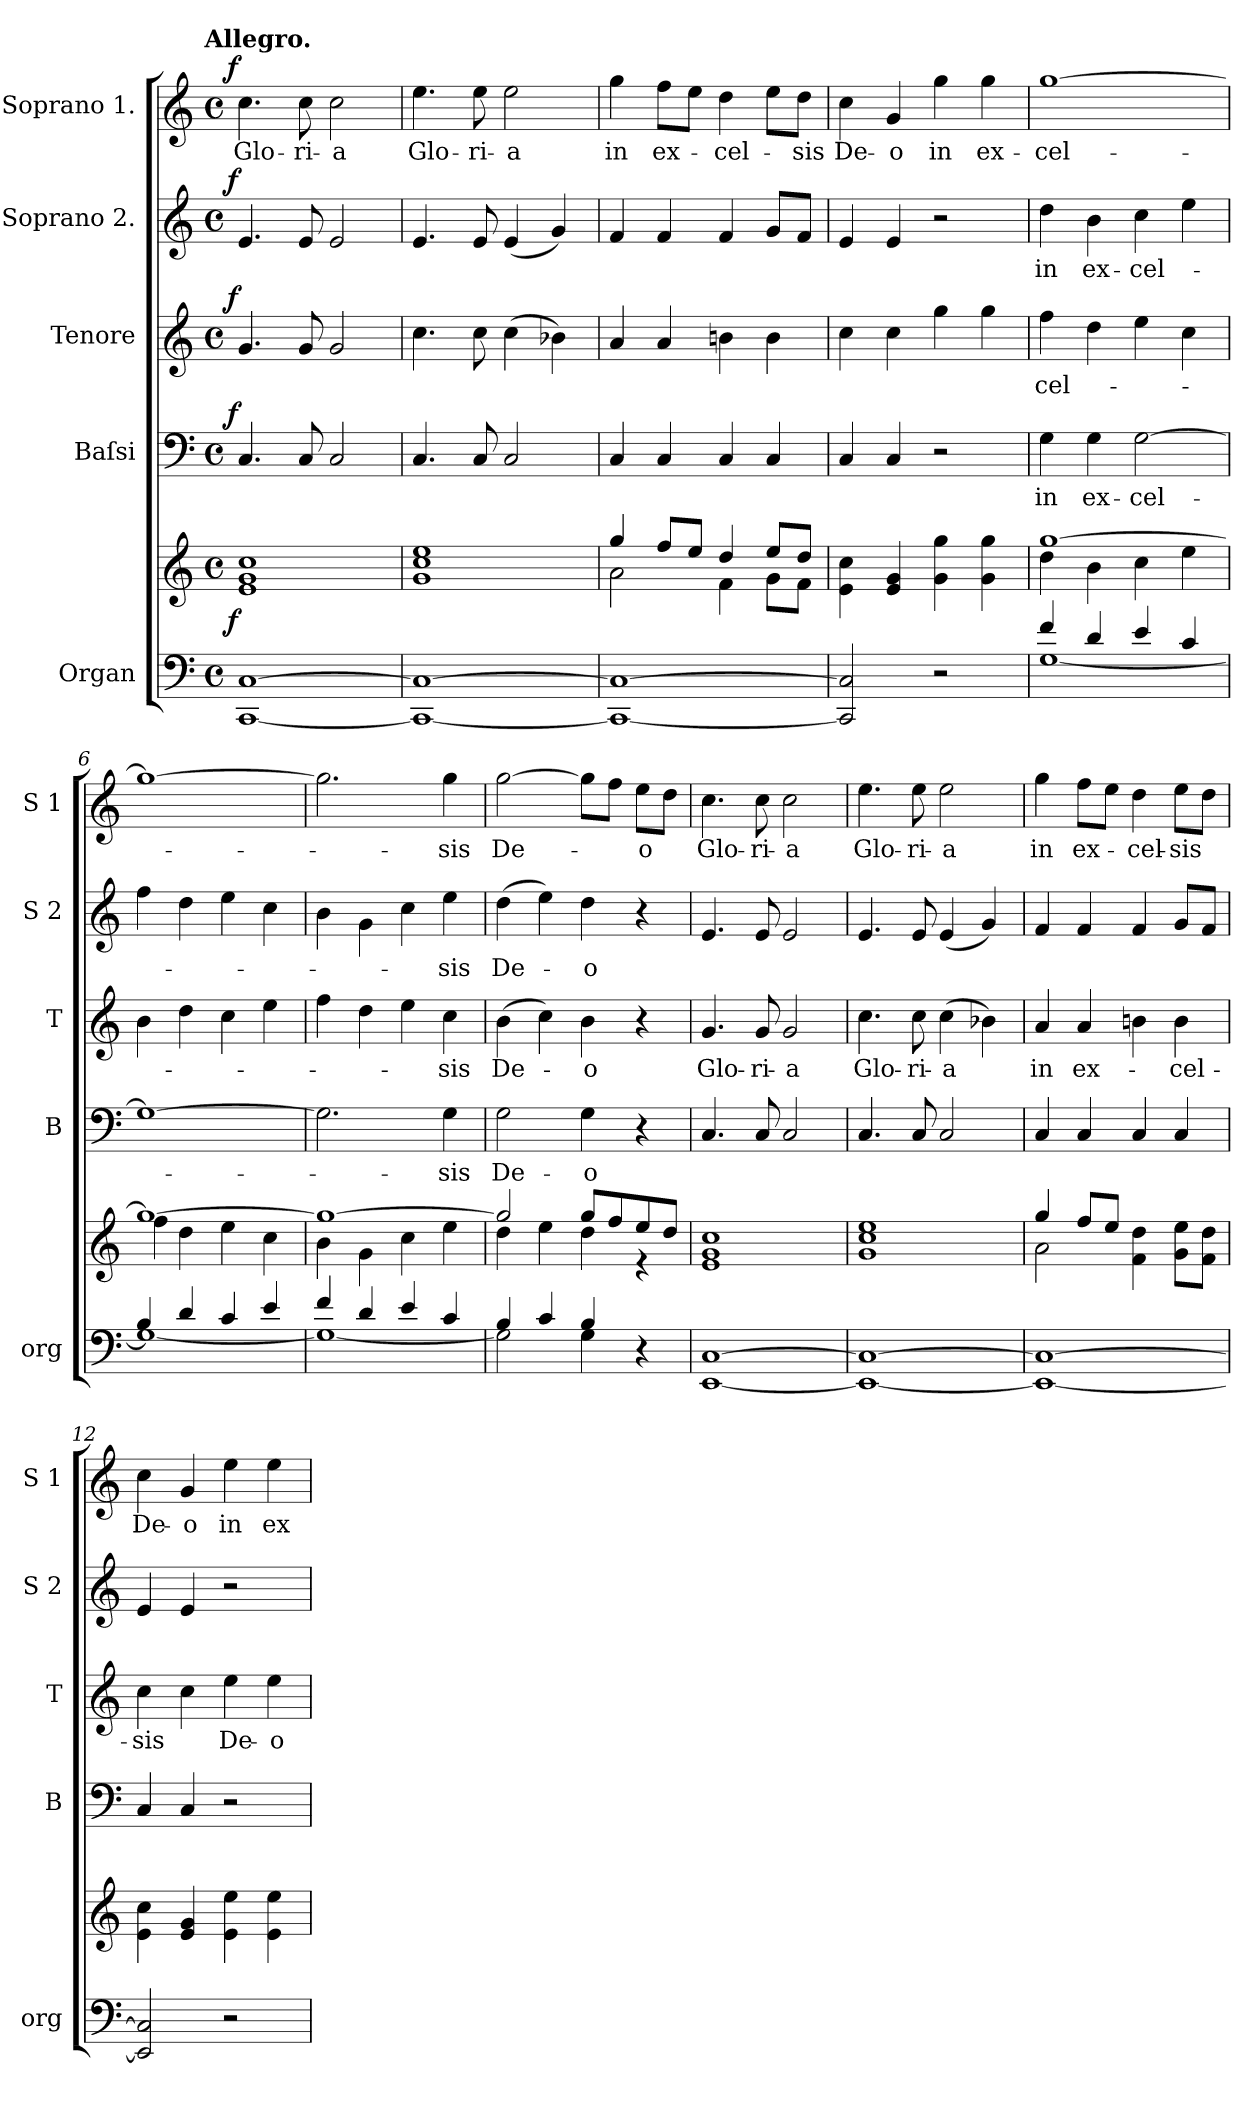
**kern	**kern	**dynam	**kern	**text	**dynam	**kern	**text	**dynam	**kern	**text	**dynam	**kern	**text	**dynam
*part5	*part5	*part5	*part4	*part4	*part4	*part3	*part3	*part3	*part2	*part2	*part2	*part1	*part1	*part1
*staff6	*staff5	*staff5/6	*staff4	*staff4	*staff4	*staff3	*staff3	*staff3	*staff2	*staff2	*staff2	*staff1	*staff1	*staff1
*I"Organ	*	*	*I"Baſsi	*	*	*I"Tenore	*	*	*I"Soprano 2.	*	*	*I"Soprano 1.	*	*
*I'org	*	*	*I'B	*	*	*I'T	*	*	*I'S 2	*	*	*I'S 1	*	*
*clefF4	*clefG2	*	*clefF4	*	*	*clefG2	*	*	*clefG2	*	*	*clefG2	*	*
*	*	*	*	*	*	*ITrd7c12	*	*	*	*	*	*	*	*
*k[]	*k[]	*	*k[]	*	*	*k[]	*	*	*k[]	*	*	*k[]	*	*
*C:	*C:	*	*C:	*	*	*C:	*	*	*C:	*	*	*C:	*	*
!!LO:TX:omd:t=Allegro.
*M4/4	*M4/4	*	*M4/4	*	*	*M4/4	*	*	*M4/4	*	*	*M4/4	*	*
*met(c)	*met(c)	*	*met(c)	*	*	*met(c)	*	*	*met(c)	*	*	*met(c)	*	*
=1	=1	=1	=1	=1	=1	=1	=1	=1	=1	=1	=1	=1	=1	=1
!	!	!LO:DY:rj	!	!	!LO:DY:b:rj	!	!	!LO:DY:b:rj	!	!	!LO:DY:b:rj	!	!	!LO:DY:b:rj
[<1CC [>1C	1e 1g 1cc	f	4.C/	.	f	4.G/	.	f	4.e/	.	f	4.cc\	Glo-	f
.	.	.	8C/	.	.	8G/	.	.	8e/	.	.	8cc\	-ri-	.
.	.	.	2C/	.	.	2G/	.	.	2e/	.	.	2cc\	-a	.
=2	=2	=2	=2	=2	=2	=2	=2	=2	=2	=2	=2	=2	=2	=2
1CC_< 1C_>	1g 1cc 1ee	.	4.C/	.	.	4.c\	.	.	4.e/	.	.	4.ee\	Glo-	.
.	.	.	8C/	.	.	8c\	.	.	8e/	.	.	8ee\	-ri-	.
.	.	.	2C/	.	.	(>4c\	.	.	(<4e/	.	.	2ee\	-a	.
.	.	.	.	.	.	4B-X\)	.	.	4g/)	.	.	.	.	.
=3	=3	=3	=3	=3	=3	=3	=3	=3	=3	=3	=3	=3	=3	=3
*	*^	*	*	*	*	*	*	*	*	*	*	*	*	*
1CC_ 1C_	4gg/	2a\	.	4C/	.	.	4A/	.	.	4f/	.	.	4gg\	in	.
.	8ff/L	.	.	4C/	.	.	4A/	.	.	4f/	.	.	8ff\L	ex-	.
.	8ee/J	.	.	.	.	.	.	.	.	.	.	.	8ee\J	.	.
.	4dd/	4f\	.	4C/	.	.	4Bn\	.	.	4f/	.	.	4dd\	-cel-	.
.	8ee/L	8g\L	.	4C/	.	.	4B\	.	.	8g/L	.	.	8ee\L	.	.
.	8dd/J	8f\J	.	.	.	.	.	.	.	8f/J	.	.	8dd\J	-sis	.
*	*v	*v	*	*	*	*	*	*	*	*	*	*	*	*	*
=4	=4	=4	=4	=4	=4	=4	=4	=4	=4	=4	=4	=4	=4	=4
2CC]/ 2C]/	4e\ 4cc\	.	4C/	.	.	4c\	.	.	4e/	.	.	4cc\	De-	.
.	4e/ 4g/	.	4C/	.	.	4c\	.	.	4e/	.	.	4g/	-o	.
2r	4g\ 4gg\	.	2r	.	.	4g\	.	.	2r	.	.	4gg\	in	.
.	4g\ 4gg\	.	.	.	.	4g\	.	.	.	.	.	4gg\	ex-	.
=5	=5	=5	=5	=5	=5	=5	=5	=5	=5	=5	=5	=5	=5	=5
*^	*^	*	*	*	*	*	*	*	*	*	*	*	*	*
4f/	[<1G	[>1gg	4dd\	.	4G\	in	.	4f\	-cel-	.	4dd\	in	.	[>1gg	-cel-	.
4d/	.	.	4b\	.	4G\	ex-	.	4d\	.	.	4b\	ex-	.	.	.	.
4e/	.	.	4cc\	.	[>2G\	-cel-	.	4e\	.	.	4cc\	-cel-	.	.	.	.
4c/	.	.	4ee\	.	.	.	.	4c\	.	.	4ee\	.	.	.	.	.
=6	=6	=6	=6	=6	=6	=6	=6	=6	=6	=6	=6	=6	=6	=6	=6	=6
4B/	1G_<	1gg_>	4ff\	.	1G_	.	.	4B\	.	.	4ff\	.	.	1gg_	.	.
4d/	.	.	4dd\	.	.	.	.	4d\	.	.	4dd\	.	.	.	.	.
4c/	.	.	4ee\	.	.	.	.	4c\	.	.	4ee\	.	.	.	.	.
4e/	.	.	4cc\	.	.	.	.	4e\	.	.	4cc\	.	.	.	.	.
=7	=7	=7	=7	=7	=7	=7	=7	=7	=7	=7	=7	=7	=7	=7	=7	=7
4f/	1G_	1gg_	4b\	.	2.G\]	.	.	4f\	.	.	4b\	.	.	2.gg\]	.	.
4d/	.	.	4g\	.	.	.	.	4d\	.	.	4g\	.	.	.	.	.
4e/	.	.	4cc\	.	.	.	.	4e\	.	.	4cc\	.	.	.	.	.
4c/	.	.	4ee\	.	4G\	-sis	.	4c\	-sis	.	4ee\	-sis	.	4gg\	-sis	.
=8	=8	=8	=8	=8	=8	=8	=8	=8	=8	=8	=8	=8	=8	=8	=8	=8
4B/	2G\]	2gg/]	4dd\	.	2G\	De-	.	(>4B\	De-	.	(>4dd\	De-	.	[2gg\	De-	.
4c/	.	.	4ee\	.	.	.	.	4c\)	.	.	4ee\)	.	.	.	.	.
4B/	4G\	8gg/L	4dd\	.	4G\	-o	.	4B\	-o	.	4dd\	-o	.	8gg\L]	.	.
.	.	8ff/	.	.	.	.	.	.	.	.	.	.	.	8ff\J	.	.
4r	4ryy	8ee/	4r	.	4r	.	.	4r	.	.	4r	.	.	8ee\L	-o	.
.	.	8dd/J	.	.	.	.	.	.	.	.	.	.	.	8dd\J	.	.
*v	*v	*	*	*	*	*	*	*	*	*	*	*	*	*	*	*
*	*v	*v	*	*	*	*	*	*	*	*	*	*	*	*	*
=9	=9	=9	=9	=9	=9	=9	=9	=9	=9	=9	=9	=9	=9	=9
[<1EE [>1C	1e 1g 1cc	.	4.C/	.	.	4.G/	Glo-	.	4.e/	.	.	4.cc\	Glo-	.
.	.	.	8C/	.	.	8G/	-ri-	.	8e/	.	.	8cc\	-ri-	.
.	.	.	2C/	.	.	2G/	-a	.	2e/	.	.	2cc\	-a	.
=10	=10	=10	=10	=10	=10	=10	=10	=10	=10	=10	=10	=10	=10	=10
1EE_< 1C_>	1g 1cc 1ee	.	4.C/	.	.	4.c\	Glo-	.	4.e/	.	.	4.ee\	Glo-	.
.	.	.	8C/	.	.	8c\	-ri-	.	8e/	.	.	8ee\	-ri-	.
.	.	.	2C/	.	.	(>4c\	-a	.	(<4e/	.	.	2ee\	-a	.
.	.	.	.	.	.	4B-X\)	.	.	4g/)	.	.	.	.	.
=11	=11	=11	=11	=11	=11	=11	=11	=11	=11	=11	=11	=11	=11	=11
*	*^	*	*	*	*	*	*	*	*	*	*	*	*	*
1EE_ 1C_	4gg/	2a\	.	4C/	.	.	4A/	in	.	4f/	.	.	4gg\	in	.
.	8ff/L	.	.	4C/	.	.	4A/	ex-	.	4f/	.	.	8ff\L	ex-	.
.	8ee/J	.	.	.	.	.	.	.	.	.	.	.	8ee\J	.	.
.	4f\ 4dd\	2ryy	.	4C/	.	.	4Bn\	.	.	4f/	.	.	4dd\	-cel-	.
.	8g\ 8ee\L	.	.	4C/	.	.	4B\	-cel-	.	8g/L	.	.	8ee\L	-sis	.
.	8f\ 8dd\J	.	.	.	.	.	.	.	.	8f/J	.	.	8dd\J	.	.
*	*v	*v	*	*	*	*	*	*	*	*	*	*	*	*	*
=12	=12	=12	=12	=12	=12	=12	=12	=12	=12	=12	=12	=12	=12	=12
2EE]/ 2C]/	4e\ 4cc\	.	4C/	.	.	4c\	-sis	.	4e/	.	.	4cc\	De-	.
.	4e/ 4g/	.	4C/	.	.	4c\	.	.	4e/	.	.	4g/	-o	.
2r	4e\ 4ee\	.	2r	.	.	4e\	De-	.	2r	.	.	4ee\	in	.
.	4e\ 4ee\	.	.	.	.	4e\	-o	.	.	.	.	4ee\	ex-	.
=	=	=	=	=	=	=	=	=	=	=	=	=	=	=
*-	*-	*-	*-	*-	*-	*-	*-	*-	*-	*-	*-	*-	*-	*-
